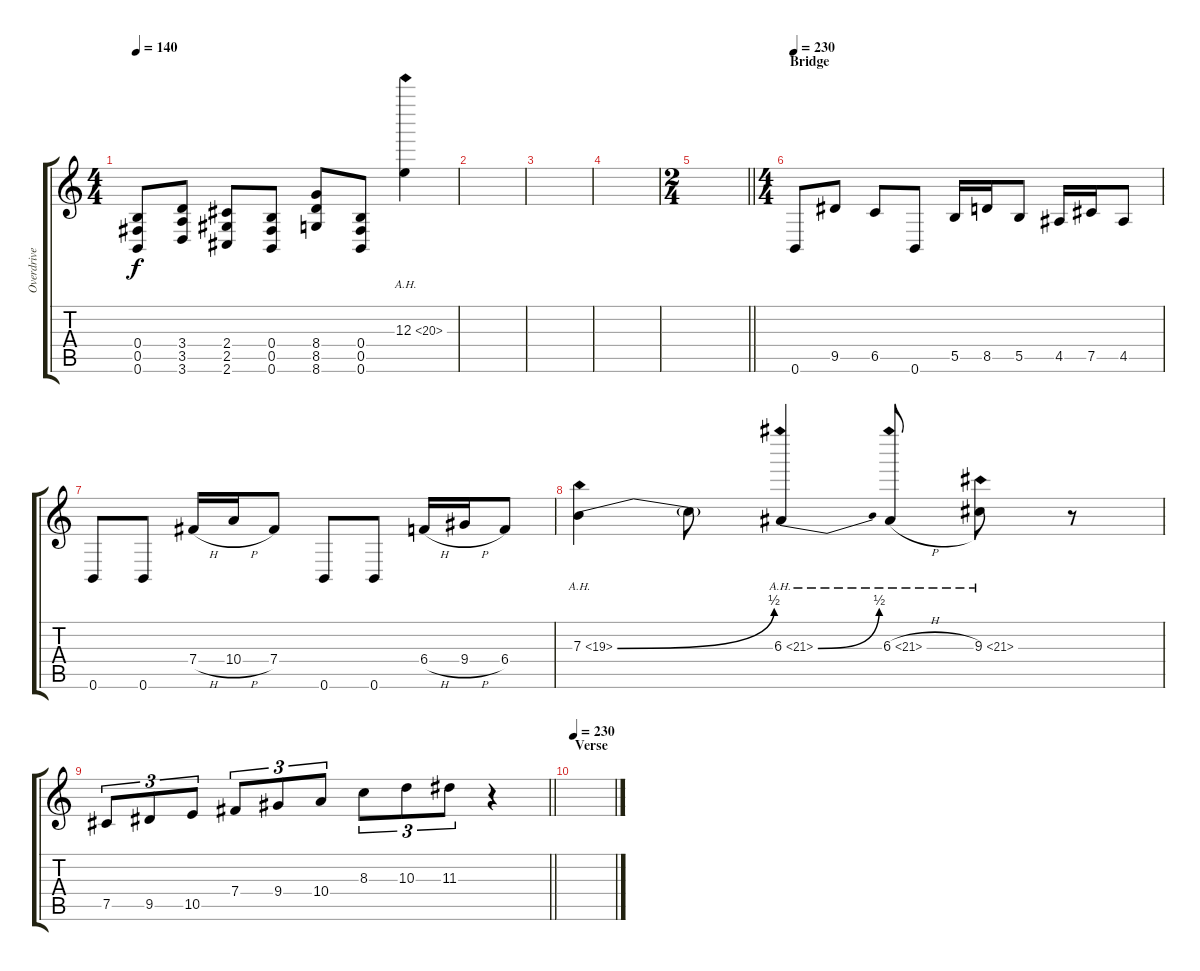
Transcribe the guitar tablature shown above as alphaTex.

\track ("Overdrive Guitar" "Overdrive ") {instrument overdrivenguitar}
\staff {score tabs}
\tuning (Db4 Ab3 E3 B2 Gb2 B1) {hide}
\ts (4 4)
\tempo 140
\clef g2
\ks c
(0.4 0.5 0.6).8{dy f} (3.4 3.5 3.6).8 (2.4 2.5 2.6).8 (0.4 0.5 0.6).8 (8.4 8.5 8.6).8 (0.4 0.5 0.6).8 12.3{ah 8}.4 |
|
|
|
\ts (2 4)
\barLineRight lightlight
|
\ts (4 4)
\section ("" "Bridge")
\tempo 230
0.6.8 9.5.8 6.5.8 0.6.8 5.5.16 8.5.16 5.5.8 4.5.16 7.5.16 4.5.8 |
0.6.8 0.6.8 7.4{h}.16 10.4{h}.16 7.4.8 0.6.8 0.6.8 6.4{h}.16 9.4{h}.16 6.4.8 |
7.3{be (bend 0 0 60 2) ah 12}.4 7.3{t}.8 6.3{be (bend 0 0 60 2) ah 15}.4 6.3{ah 15 h}.8 9.3{ah 12}.8 r.8 |
\barLineRight lightlight
7.5.8{tu (3 2)} 9.5.8{tu (3 2)} 10.5.8{tu (3 2)} 7.4.8{tu (3 2)} 9.4.8{tu (3 2)} 10.4.8{tu (3 2)} 8.3.8{tu (3 2)} 10.3.8{tu (3 2)} 11.3.8{tu (3 2)} r.4 |
\section ("" "Verse")
\tempo 230
